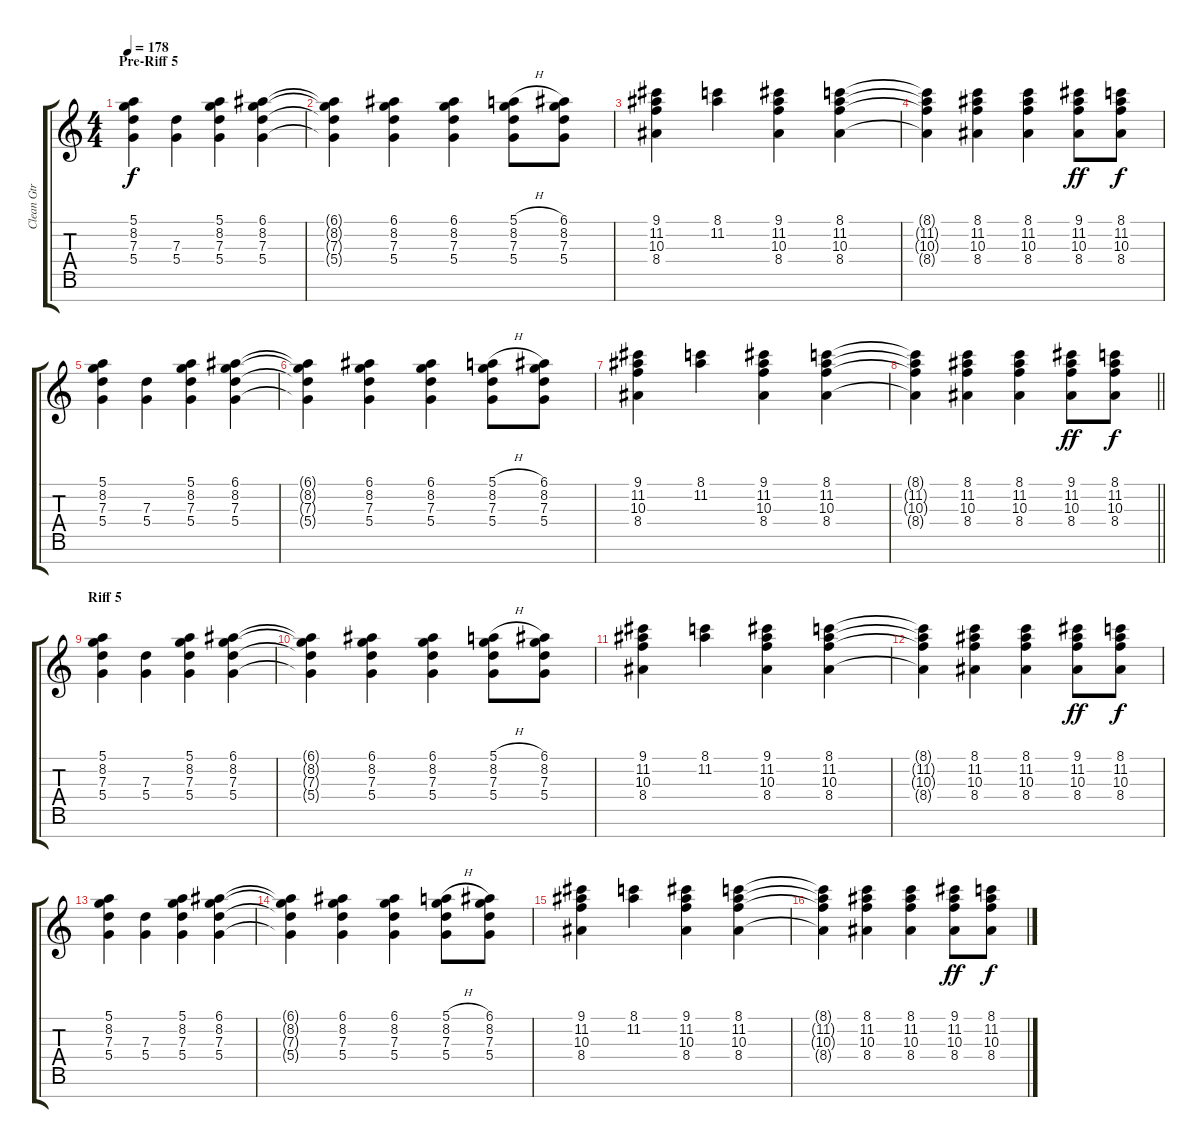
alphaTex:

\track ("Clean Gtr" "Clean Gtr") {instrument electricguitarmuted}
\staff {score tabs}
\tuning (E4 B3 G3 D3 A2 E2 B1) {hide}
\ts (4 4)
\section ("" "Pre-Riff 5")
\tempo 178
\clef g2
\ks c
(5.1 8.2 7.3 5.4).4{dy f} (7.3 5.4).4 (5.1 8.2 7.3 5.4).4 (6.1 8.2 7.3 5.4).4 |
(6.1{t} 8.2{t} 7.3{t} 5.4{t}).4 (6.1 8.2 7.3 5.4).4 (6.1 8.2 7.3 5.4).4 (5.1{h} 8.2 7.3 5.4).8 (6.1 8.2 7.3 5.4).8 |
(9.1 11.2 10.3 8.4).4 (8.1 11.2).4 (9.1 11.2 10.3 8.4).4 (8.1 11.2 10.3 8.4).4 |
(8.1{t} 11.2{t} 10.3{t} 8.4{t}).4 (8.1 11.2 10.3 8.4).4 (8.1 11.2 10.3 8.4).4 (9.1 11.2 10.3 8.4).8{dy ff} (8.1 11.2 10.3 8.4).8{dy f} |
(5.1 8.2 7.3 5.4).4 (7.3 5.4).4 (5.1 8.2 7.3 5.4).4 (6.1 8.2 7.3 5.4).4 |
(6.1{t} 8.2{t} 7.3{t} 5.4{t}).4 (6.1 8.2 7.3 5.4).4 (6.1 8.2 7.3 5.4).4 (5.1{h} 8.2 7.3 5.4).8 (6.1 8.2 7.3 5.4).8 |
(9.1 11.2 10.3 8.4).4 (8.1 11.2).4 (9.1 11.2 10.3 8.4).4 (8.1 11.2 10.3 8.4).4 |
\barLineRight lightlight
(8.1{t} 11.2{t} 10.3{t} 8.4{t}).4 (8.1 11.2 10.3 8.4).4 (8.1 11.2 10.3 8.4).4 (9.1 11.2 10.3 8.4).8{dy ff} (8.1 11.2 10.3 8.4).8{dy f} |
\section ("" "Riff 5")
(5.1 8.2 7.3 5.4).4 (7.3 5.4).4 (5.1 8.2 7.3 5.4).4 (6.1 8.2 7.3 5.4).4 |
(6.1{t} 8.2{t} 7.3{t} 5.4{t}).4 (6.1 8.2 7.3 5.4).4 (6.1 8.2 7.3 5.4).4 (5.1{h} 8.2 7.3 5.4).8 (6.1 8.2 7.3 5.4).8 |
(9.1 11.2 10.3 8.4).4 (8.1 11.2).4 (9.1 11.2 10.3 8.4).4 (8.1 11.2 10.3 8.4).4 |
(8.1{t} 11.2{t} 10.3{t} 8.4{t}).4 (8.1 11.2 10.3 8.4).4 (8.1 11.2 10.3 8.4).4 (9.1 11.2 10.3 8.4).8{dy ff} (8.1 11.2 10.3 8.4).8{dy f} |
(5.1 8.2 7.3 5.4).4 (7.3 5.4).4 (5.1 8.2 7.3 5.4).4 (6.1 8.2 7.3 5.4).4 |
(6.1{t} 8.2{t} 7.3{t} 5.4{t}).4 (6.1 8.2 7.3 5.4).4 (6.1 8.2 7.3 5.4).4 (5.1{h} 8.2 7.3 5.4).8 (6.1 8.2 7.3 5.4).8 |
(9.1 11.2 10.3 8.4).4 (8.1 11.2).4 (9.1 11.2 10.3 8.4).4 (8.1 11.2 10.3 8.4).4 |
(8.1{t} 11.2{t} 10.3{t} 8.4{t}).4 (8.1 11.2 10.3 8.4).4 (8.1 11.2 10.3 8.4).4 (9.1 11.2 10.3 8.4).8{dy ff} (8.1 11.2 10.3 8.4).8{dy f}
